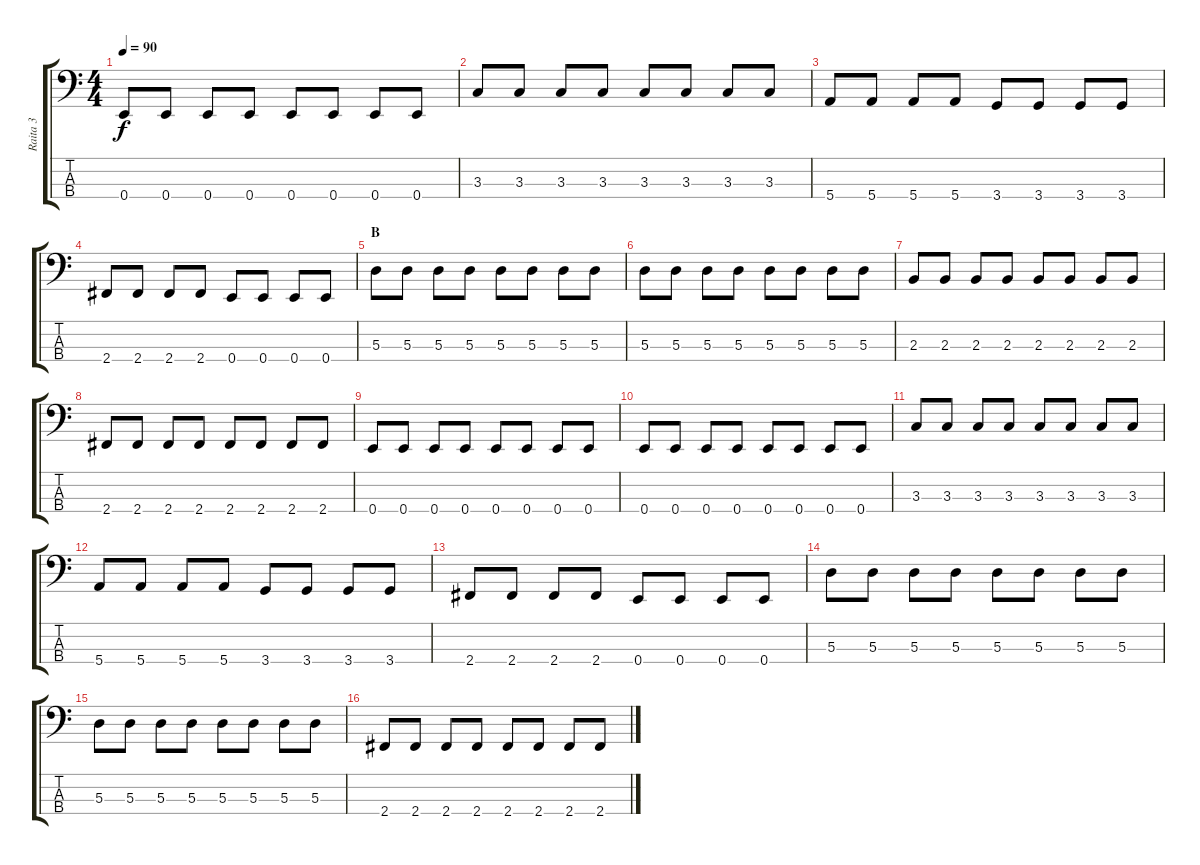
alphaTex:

\track ("Raita 3" "Raita 3") {instrument acousticbass}
\staff {score tabs}
\tuning (G2 D2 A1 E1) {hide}
\ts (4 4)
\tempo 90
\clef f4
\ks c
0.4.8{dy f} 0.4.8 0.4.8 0.4.8 0.4.8 0.4.8 0.4.8 0.4.8 |
3.3.8 3.3.8 3.3.8 3.3.8 3.3.8 3.3.8 3.3.8 3.3.8 |
5.4.8 5.4.8 5.4.8 5.4.8 3.4.8 3.4.8 3.4.8 3.4.8 |
2.4.8 2.4.8 2.4.8 2.4.8 0.4.8 0.4.8 0.4.8 0.4.8 |
\section ("" "B")
5.3.8 5.3.8 5.3.8 5.3.8 5.3.8 5.3.8 5.3.8 5.3.8 |
5.3.8 5.3.8 5.3.8 5.3.8 5.3.8 5.3.8 5.3.8 5.3.8 |
2.3.8 2.3.8 2.3.8 2.3.8 2.3.8 2.3.8 2.3.8 2.3.8 |
2.4.8 2.4.8 2.4.8 2.4.8 2.4.8 2.4.8 2.4.8 2.4.8 |
0.4.8 0.4.8 0.4.8 0.4.8 0.4.8 0.4.8 0.4.8 0.4.8 |
0.4.8 0.4.8 0.4.8 0.4.8 0.4.8 0.4.8 0.4.8 0.4.8 |
3.3.8 3.3.8 3.3.8 3.3.8 3.3.8 3.3.8 3.3.8 3.3.8 |
5.4.8 5.4.8 5.4.8 5.4.8 3.4.8 3.4.8 3.4.8 3.4.8 |
2.4.8 2.4.8 2.4.8 2.4.8 0.4.8 0.4.8 0.4.8 0.4.8 |
5.3.8 5.3.8 5.3.8 5.3.8 5.3.8 5.3.8 5.3.8 5.3.8 |
5.3.8 5.3.8 5.3.8 5.3.8 5.3.8 5.3.8 5.3.8 5.3.8 |
2.4.8 2.4.8 2.4.8 2.4.8 2.4.8 2.4.8 2.4.8 2.4.8
